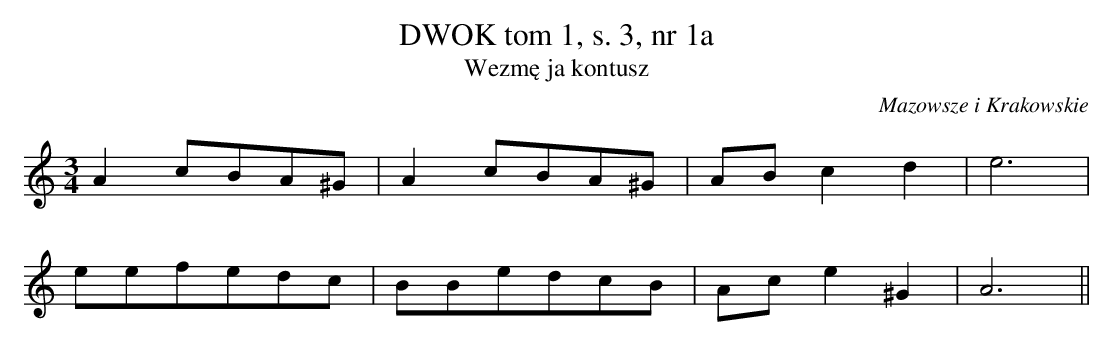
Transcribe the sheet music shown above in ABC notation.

X:1
T: DWOK tom 1, s. 3, nr 1a
T: Wezmę ja kontusz
O: Mazowsze i Krakowskie
M: 3/4
L: 1/8
K: C
A2cBA^G | A2cBA^G | ABc2d2 | e6 |
eefedc | BBedcB | Ace2^G2 | A6||
